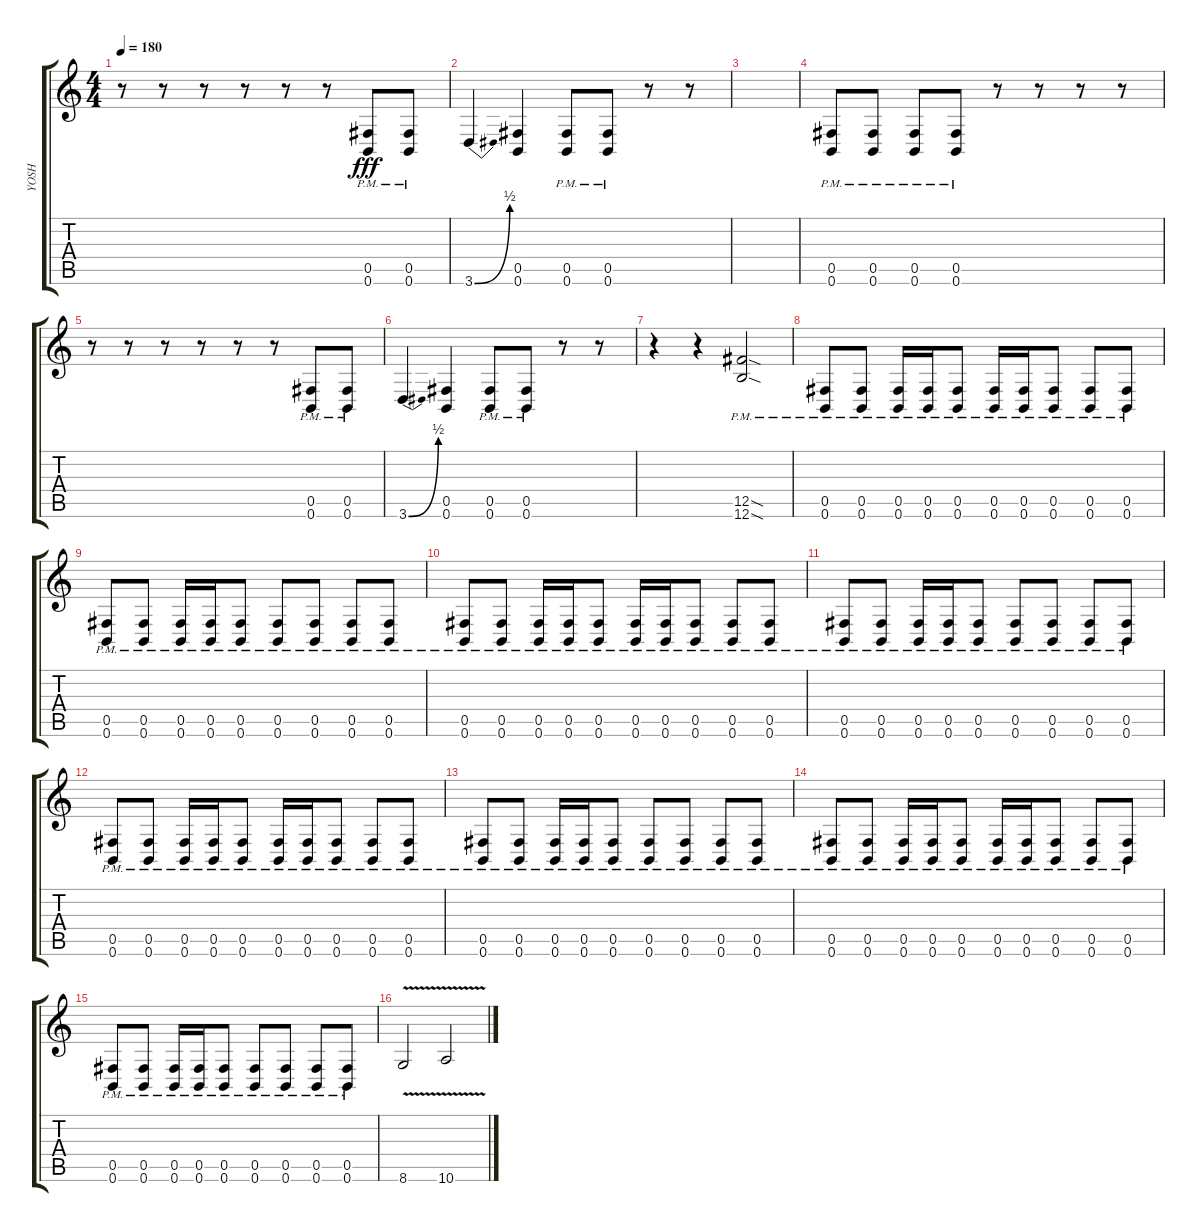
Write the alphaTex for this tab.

\track ("YOSH" "YOSH") {instrument overdrivenguitar}
\staff {score tabs}
\tuning (Db4 Ab3 E3 B2 Gb2 B1) {hide}
\ts (4 4)
\tempo 180
\clef g2
\ks c
r.8{dy fff} r.8 r.8 r.8 r.8 r.8 (0.5{pm} 0.6{pm}).8 (0.5{pm} 0.6{pm}).8 |
3.6{be (bend 0 0 60 2)}.4 (0.5 0.6).4 (0.5{pm} 0.6{pm}).8 (0.5{pm} 0.6{pm}).8 r.8 r.8 |
|
(0.5{pm} 0.6{pm}).8 (0.5{pm} 0.6{pm}).8 (0.5{pm} 0.6{pm}).8 (0.5{pm} 0.6{pm}).8 r.8 r.8 r.8 r.8 |
r.8 r.8 r.8 r.8 r.8 r.8 (0.5{pm} 0.6{pm}).8 (0.5{pm} 0.6{pm}).8 |
3.6{be (bend 0 0 60 2)}.4 (0.5 0.6).4 (0.5{pm} 0.6{pm}).8 (0.5{pm} 0.6{pm}).8 r.8 r.8 |
r.4 r.4 (12.5{sod pm} 12.6{sod pm}).2 |
(0.5{pm} 0.6{pm}).8 (0.5{pm} 0.6{pm}).8 (0.5{pm} 0.6{pm}).16 (0.5{pm} 0.6{pm}).16 (0.5{pm} 0.6{pm}).8 (0.5{pm} 0.6{pm}).16 (0.5{pm} 0.6{pm}).16 (0.5{pm} 0.6{pm}).8 (0.5{pm} 0.6{pm}).8 (0.5{pm} 0.6{pm}).8 |
(0.5{pm} 0.6{pm}).8 (0.5{pm} 0.6{pm}).8 (0.5{pm} 0.6{pm}).16 (0.5{pm} 0.6{pm}).16 (0.5{pm} 0.6{pm}).8 (0.5{pm} 0.6{pm}).8 (0.5{pm} 0.6{pm}).8 (0.5{pm} 0.6{pm}).8 (0.5{pm} 0.6{pm}).8 |
(0.5{pm} 0.6{pm}).8 (0.5{pm} 0.6{pm}).8 (0.5{pm} 0.6{pm}).16 (0.5{pm} 0.6{pm}).16 (0.5{pm} 0.6{pm}).8 (0.5{pm} 0.6{pm}).16 (0.5{pm} 0.6{pm}).16 (0.5{pm} 0.6{pm}).8 (0.5{pm} 0.6{pm}).8 (0.5{pm} 0.6{pm}).8 |
(0.5{pm} 0.6{pm}).8 (0.5{pm} 0.6{pm}).8 (0.5{pm} 0.6{pm}).16 (0.5{pm} 0.6{pm}).16 (0.5{pm} 0.6{pm}).8 (0.5{pm} 0.6{pm}).8 (0.5{pm} 0.6{pm}).8 (0.5{pm} 0.6{pm}).8 (0.5{pm} 0.6{pm}).8 |
(0.5{pm} 0.6{pm}).8 (0.5{pm} 0.6{pm}).8 (0.5{pm} 0.6{pm}).16 (0.5{pm} 0.6{pm}).16 (0.5{pm} 0.6{pm}).8 (0.5{pm} 0.6{pm}).16 (0.5{pm} 0.6{pm}).16 (0.5{pm} 0.6{pm}).8 (0.5{pm} 0.6{pm}).8 (0.5{pm} 0.6{pm}).8 |
(0.5{pm} 0.6{pm}).8 (0.5{pm} 0.6{pm}).8 (0.5{pm} 0.6{pm}).16 (0.5{pm} 0.6{pm}).16 (0.5{pm} 0.6{pm}).8 (0.5{pm} 0.6{pm}).8 (0.5{pm} 0.6{pm}).8 (0.5{pm} 0.6{pm}).8 (0.5{pm} 0.6{pm}).8 |
(0.5{pm} 0.6{pm}).8 (0.5{pm} 0.6{pm}).8 (0.5{pm} 0.6{pm}).16 (0.5{pm} 0.6{pm}).16 (0.5{pm} 0.6{pm}).8 (0.5{pm} 0.6{pm}).16 (0.5{pm} 0.6{pm}).16 (0.5{pm} 0.6{pm}).8 (0.5{pm} 0.6{pm}).8 (0.5{pm} 0.6{pm}).8 |
(0.5{pm} 0.6{pm}).8 (0.5{pm} 0.6{pm}).8 (0.5{pm} 0.6{pm}).16 (0.5{pm} 0.6{pm}).16 (0.5{pm} 0.6{pm}).8 (0.5{pm} 0.6{pm}).8 (0.5{pm} 0.6{pm}).8 (0.5{pm} 0.6{pm}).8 (0.5{pm} 0.6{pm}).8 |
8.6{v}.2 10.6{v}.2
